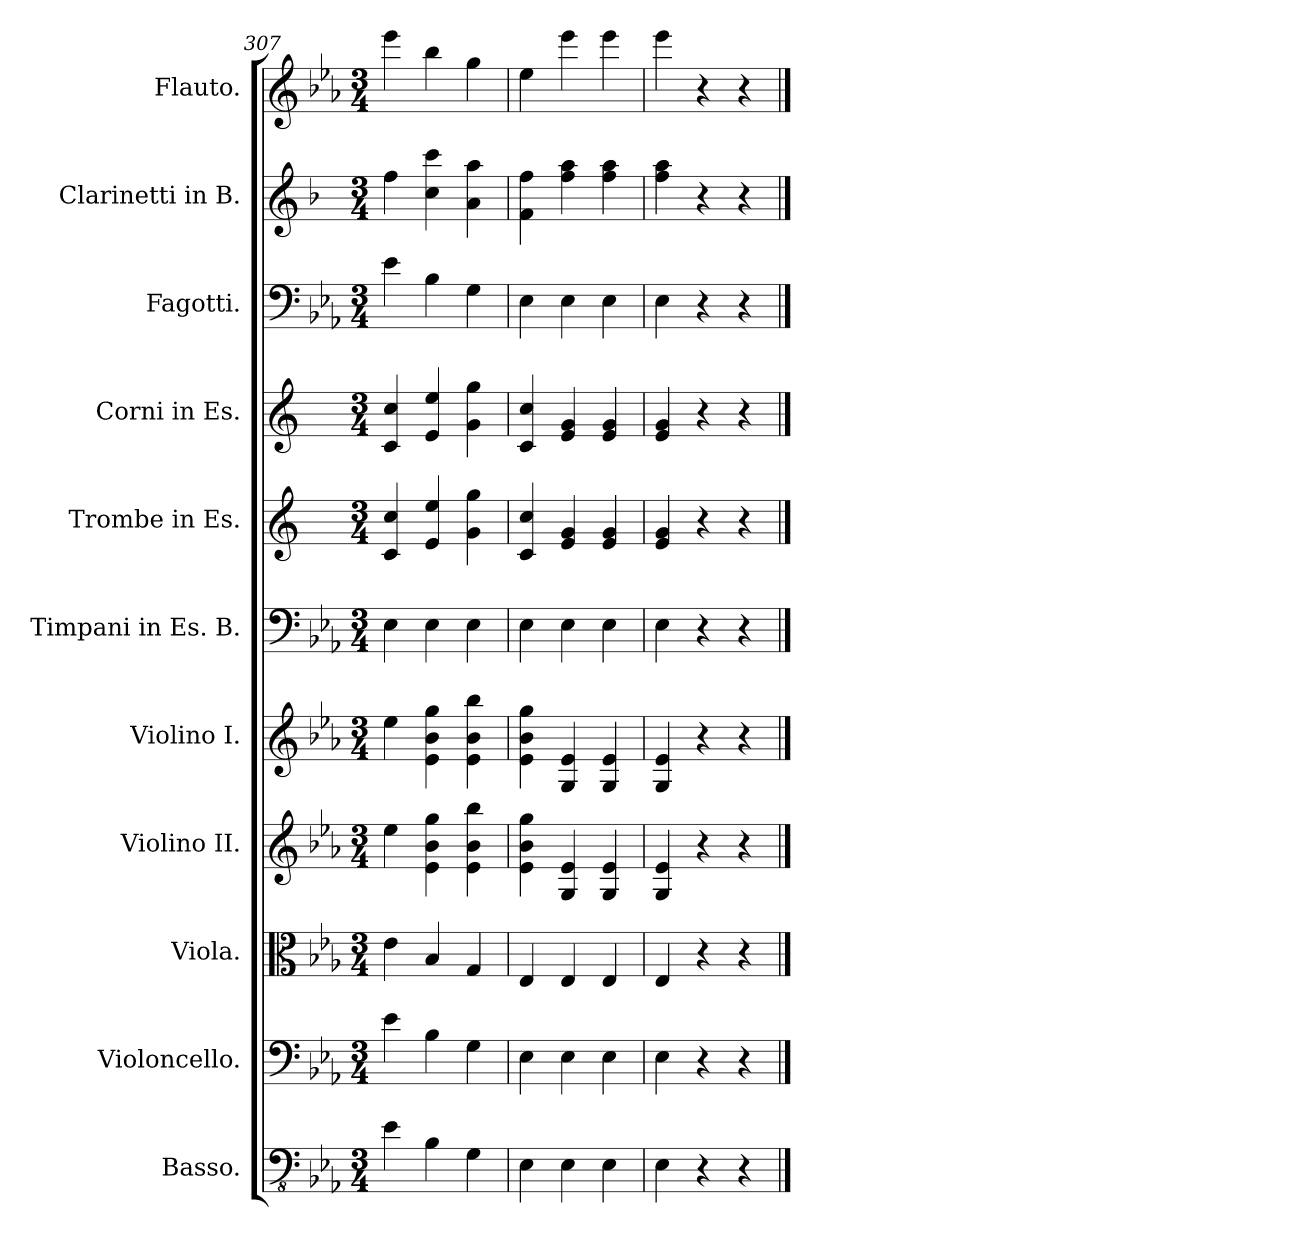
**kern	**kern	**kern	**kern	**kern	**kern	**kern	**kern	**kern	**kern	**kern
*part11	*part10	*part9	*part8	*part7	*part6	*part5	*part4	*part3	*part2	*part1
*staff11	*staff10	*staff9	*staff8	*staff7	*staff6	*staff5	*staff4	*staff3	*staff2	*staff1
*I"Basso.	*I"Violoncello.	*I"Viola.	*I"Violino II.	*I"Violino I.	*I"Timpani in Es. B.	*I"Trombe in Es.	*I"Corni in Es.	*I"Fagotti.	*I"Clarinetti in B.	*I"Flauto.
*	*	*	*	*	*I'Timp	*	*	*	*I'Cl	*I'Fl
*clefFv4	*clefF4	*clefC3	*clefG2	*clefG2	*clefF4	*clefG2	*clefG2	*clefF4	*clefG2	*clefG2
*	*	*	*	*	*	*ITrd-2c-3	*ITrd5c9	*	*ITrd1c2	*
*k[b-e-a-]	*k[b-e-a-]	*k[b-e-a-]	*k[b-e-a-]	*k[b-e-a-]	*k[b-e-a-]	*k[b-e-a-]	*k[b-e-a-]	*k[b-e-a-]	*k[b-e-a-]	*k[b-e-a-]
*M3/4	*M3/4	*M3/4	*M3/4	*M3/4	*M3/4	*M3/4	*M3/4	*M3/4	*M3/4	*M3/4
=307	=307	=307	=307	=307	=307	=307	=307	=307	=307	=307
4E-\	4e-\	4e-\	4ee-\	4ee-\	4E-\	4e-/ 4ee-/	4E-/ 4e-/	4e-\	4ee-\	4eee-\
4BB-\	4B-\	4B-/	4e-\ 4b-\ 4gg\	4e-\ 4b-\ 4gg\	4E-\	4g/ 4gg/	4G/ 4g/	4B-\	4b-\ 4bb-\	4bb-\
4GG\	4G\	4G/	4e-\ 4b-\ 4bb-\	4e-\ 4b-\ 4bb-\	4E-\	4b-\ 4bb-\	4B-\ 4b-\	4G\	4g\ 4gg\	4gg\
=308	=308	=308	=308	=308	=308	=308	=308	=308	=308	=308
*	*	*	*	*	*	*	*	*	*	*MM120
4EE-\	4E-\	4E-/	4e-\ 4b-\ 4gg\	4e-\ 4b-\ 4gg\	4E-\	4e-/ 4ee-/	4E-/ 4e-/	4E-\	4e-\ 4ee-\	4ee-\
4EE-\	4E-\	4E-/	4G/ 4e-/	4G/ 4e-/	4E-\	4g/ 4b-/	4G/ 4B-/	4E-\	4ee-\ 4gg\	4eee-\
*	*	*	*	*	*	*	*	*	*	*MM100
4EE-\	4E-\	4E-/	4G/ 4e-/	4G/ 4e-/	4E-\	4g/ 4b-/	4G/ 4B-/	4E-\	4ee-\ 4gg\	4eee-\
=309	=309	=309	=309	=309	=309	=309	=309	=309	=309	=309
*	*	*	*	*	*	*	*	*	*	*MM60
4EE-\	4E-\	4E-/	4G/ 4e-/	4G/ 4e-/	4E-\	4g/ 4b-/	4G/ 4B-/	4E-\	4ee-\ 4gg\	4eee-\
4r	4r	4r	4r	4r	4r	4r	4r	4r	4r	4r
4r	4r	4r	4r	4r	4r	4r	4r	4r	4r	4r
==	==	==	==	==	==	==	==	==	==	==
*-	*-	*-	*-	*-	*-	*-	*-	*-	*-	*-
